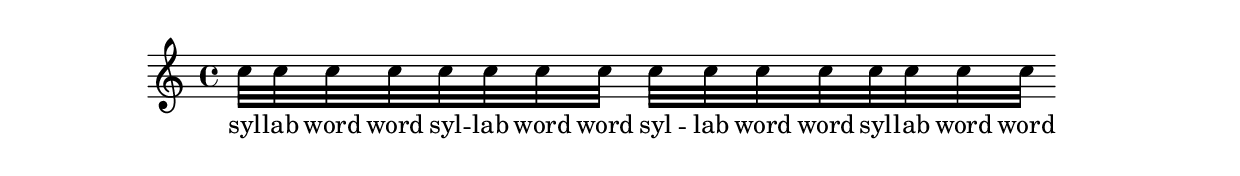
%% Do not edit this file; it is automatically
%% generated from LSR http://lsr.dsi.unimi.it
%% This file is in the public domain.
\version "2.12.2"

\header {
  lsrtags = "vocal-music"

%% Translation of GIT committish: fa19277d20f8ab0397c560eb0e7b814bd804ecec
  texidoces = "

Si LilyPond no cree que haya sitio suficiente para un guión separador
de sílabas, lo omitirá.  Se puede sobreescribir este comportamiento
con la propiedad @code{minimum-distance} de @code{LyricHyphen}.

"
  doctitlees = "Forzar la visibilidad de los guiones separadores de sílabas"



  texidoc = "
If LilyPond does not think there is space for a hyphen, it will be
omitted.  The behaviour can be overridden with the
@code{minimum-distance} property of @code{LyricHyphen}.

"
  doctitle = "Forcing hyphens to be shown"
} % begin verbatim

\relative c'' {
  c32 c c c
  c32 c c c
  c32 c c c
  c32 c c c
}
\addlyrics {
  syl -- lab word word
  \override LyricHyphen #'minimum-distance = #1.0
  syl -- lab word word
  \override LyricHyphen #'minimum-distance = #2.0
  syl -- lab word word
  \revert LyricHyphen #'minimum-distance
  syl -- lab word word
}
